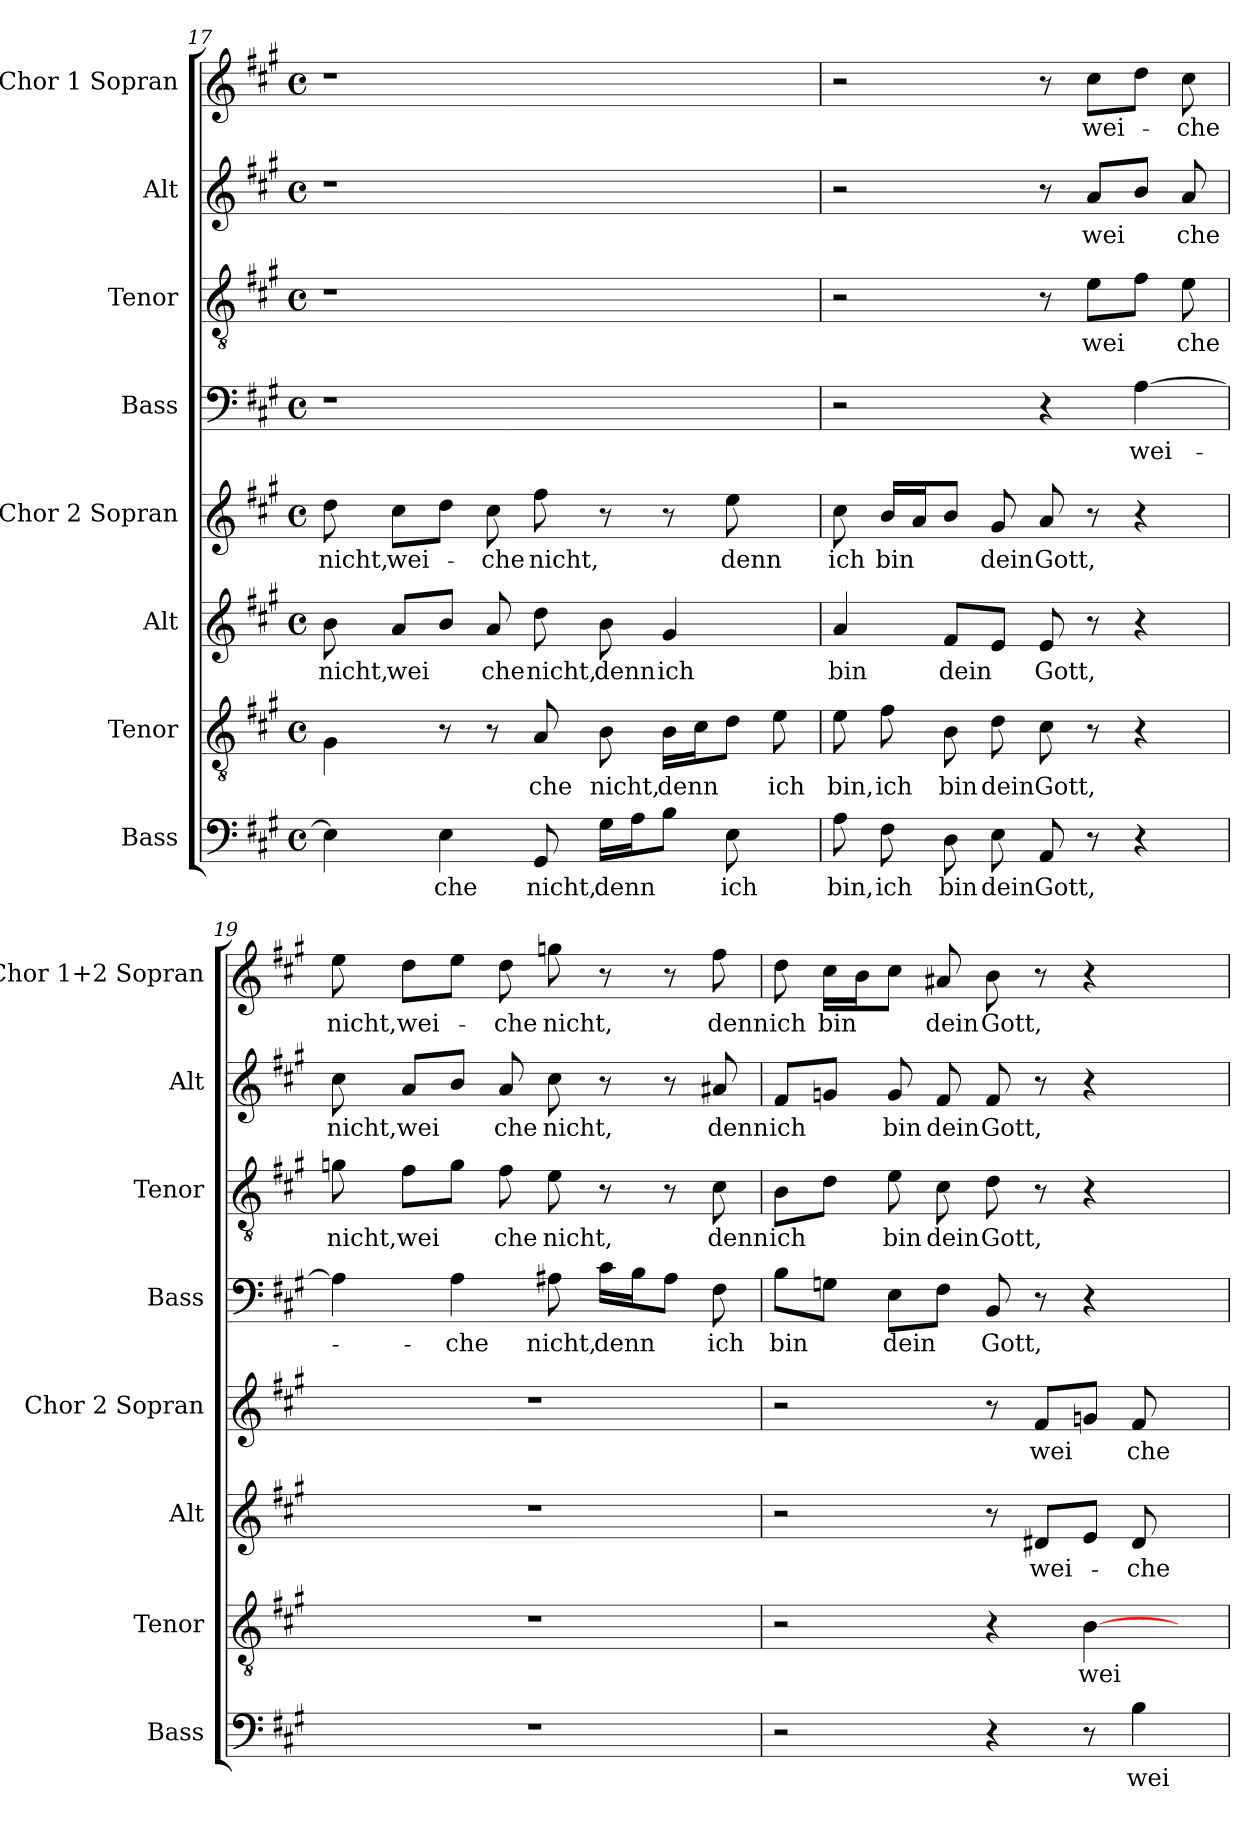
**kern	**text	**kern	**text	**kern	**text	**kern	**text	**kern	**text	**kern	**text	**kern	**text	**kern	**text
*part8	*part8	*part7	*part7	*part6	*part6	*part5	*part5	*part4	*part4	*part3	*part3	*part2	*part2	*part1	*part1
*staff8	*staff8	*staff7	*staff7	*staff6	*staff6	*staff5	*staff5	*staff4	*staff4	*staff3	*staff3	*staff2	*staff2	*staff1	*staff1
*I"Bass	*	*I"Tenor	*	*I"Alt	*	*I"Chor 2  Sopran	*	*I"Bass	*	*I"Tenor	*	*I"Alt	*	*I"Chor 1  Sopran	*
*I'Bass	*	*I'Tenor	*	*I'Alt	*	*I'Chor 2  Sopran	*	*I'Bass	*	*I'Tenor	*	*I'Alt	*	*I'Chor 1+2  Sopran	*
*clefF4	*	*clefGv2	*	*clefG2	*	*clefG2	*	*clefF4	*	*clefGv2	*	*clefG2	*	*clefG2	*
*k[f#c#g#]	*	*k[f#c#g#]	*	*k[f#c#g#]	*	*k[f#c#g#]	*	*k[f#c#g#]	*	*k[f#c#g#]	*	*k[f#c#g#]	*	*k[f#c#g#]	*
*A:	*	*A:	*	*A:	*	*A:	*	*A:	*	*A:	*	*A:	*	*A:	*
*M4/4	*	*M4/4	*	*M4/4	*	*M4/4	*	*M4/4	*	*M4/4	*	*M4/4	*	*M4/4	*
*met(c)	*	*met(c)	*	*met(c)	*	*met(c)	*	*met(c)	*	*met(c)	*	*met(c)	*	*met(c)	*
=17	=17	=17	=17	=17	=17	=17	=17	=17	=17	=17	=17	=17	=17	=17	=17
!	!	!	!	!	!LO:LY:b:cj	!	!LO:LY:b:cj	!	!	!	!	!	!	!	!
4E\]	.	4G#\	.	8b\	nicht,	8dd\	nicht,	1r	.	1r	.	1r	.	1r	.
!	!	!	!	!	!LO:LY:b	!	!LO:LY:b	!	!	!	!	!	!	!	!
.	.	.	.	8a/L	wei	8cc#\L	wei-	.	.	.	.	.	.	.	.
!	!LO:LY:b:cj	!	!	!	!	!	!	!	!	!	!	!	!	!	!
4E\	che	8r	.	8b/J	.	8dd\J	.	.	.	.	.	.	.	.	.
!	!	!	!	!	!LO:LY:b:cj	!	!LO:LY:b:cj	!	!	!	!	!	!	!	!
.	.	8r	.	8a/	che	8cc#\	-che	.	.	.	.	.	.	.	.
!	!LO:LY:b:cj	!	!LO:LY:b:cj	!	!LO:LY:b:cj	!	!LO:LY:b:cj	!	!	!	!	!	!	!	!
8GG#/	nicht,	8A/	che	8dd\	nicht,	8ff#\	nicht,	.	.	.	.	.	.	.	.
!	!LO:LY:b	!	!LO:LY:b:cj	!	!LO:LY:b:cj	!	!	!	!	!	!	!	!	!	!
16G#\L	denn	8B\	nicht,	8b\	denn	8r	.	.	.	.	.	.	.	.	.
16A\	.	.	.	.	.	.	.	.	.	.	.	.	.	.	.
!	!	!	!LO:LY:b	!	!LO:LY:b:cj	!	!	!	!	!	!	!	!	!	!
8B\J	.	16B\L	denn	4g#/	ich	8r	.	.	.	.	.	.	.	.	.
.	.	16c#\	.	.	.	.	.	.	.	.	.	.	.	.	.
!	!LO:LY:b:cj	!	!	!	!	!	!LO:LY:b:cj	!	!	!	!	!	!	!	!
8E\	ich	8d\J	.	.	.	8ee\	denn	.	.	.	.	.	.	.	.
!	!	!	!LO:LY:b:cj	!	!	!	!	!	!	!	!	!	!	!	!
8ryy	.	8e\	ich	8ryy	.	8ryy	.	8ryy	.	8ryy	.	8ryy	.	8ryy	.
!!LO:LB:g=z
=18	=18	=18	=18	=18	=18	=18	=18	=18	=18	=18	=18	=18	=18	=18	=18
!	!LO:LY:b:cj	!	!LO:LY:b:cj	!	!LO:LY:b:cj	!	!LO:LY:b:cj	!	!	!	!	!	!	!	!
8A\	bin,	8e\	bin,	4a/	bin	8cc#\	ich	2r	.	2r	.	2r	.	2r	.
!	!LO:LY:b:cj	!	!LO:LY:b:cj	!	!	!	!LO:LY:b	!	!	!	!	!	!	!	!
8F#\	ich	8f#\	ich	.	.	16b/L	bin	.	.	.	.	.	.	.	.
.	.	.	.	.	.	16a/	.	.	.	.	.	.	.	.	.
!	!LO:LY:b:cj	!	!LO:LY:b:cj	!	!LO:LY:b	!	!	!	!	!	!	!	!	!	!
8D\	bin	8B\	bin	8f#/L	dein	8b/J	.	.	.	.	.	.	.	.	.
!	!LO:LY:b:cj	!	!LO:LY:b:cj	!	!	!	!LO:LY:b:cj	!	!	!	!	!	!	!	!
8E\	dein	8d\	dein	8e/J	.	8g#/	dein	.	.	.	.	.	.	.	.
!	!LO:LY:b:cj	!	!LO:LY:b:cj	!	!LO:LY:b:cj	!	!LO:LY:b:cj	!	!	!	!	!	!	!	!
8AA/	Gott,	8c#\	Gott,	8e/	Gott,	8a/	Gott,	4r	.	8r	.	8r	.	8r	.
!	!	!	!	!	!	!	!	!	!	!	!LO:LY:b	!	!LO:LY:b	!	!LO:LY:b
8r	.	8r	.	8r	.	8r	.	.	.	8e\L	wei	8a/L	wei	8cc#\L	wei-
!	!	!	!	!	!	!	!	!	!LO:LY:b	!	!	!	!	!	!
4r	.	4r	.	4r	.	4r	.	[>4A\	wei-	8f#\J	.	8b/J	.	8dd\J	.
!	!	!	!	!	!	!	!	!	!	!	!LO:LY:b:cj	!	!LO:LY:b:cj	!	!LO:LY:b:cj
.	.	.	.	.	.	.	.	.	.	8e\	che	8a/	che	8cc#\	-che
=19	=19	=19	=19	=19	=19	=19	=19	=19	=19	=19	=19	=19	=19	=19	=19
!	!	!	!	!	!	!	!	!	!	!	!LO:LY:b:cj	!	!LO:LY:b:cj	!	!LO:LY:b:cj
1r	.	1r	.	1r	.	1r	.	4A\]	.	8gn\	nicht,	8cc#\	nicht,	8ee\	nicht,
!	!	!	!	!	!	!	!	!	!	!	!LO:LY:b	!	!LO:LY:b	!	!LO:LY:b
.	.	.	.	.	.	.	.	.	.	8f#\L	wei	8a/L	wei	8dd\L	wei-
!	!	!	!	!	!	!	!	!	!LO:LY:b:cj	!	!	!	!	!	!
.	.	.	.	.	.	.	.	4A\	-che	8g\J	.	8b/J	.	8ee\J	.
!	!	!	!	!	!	!	!	!	!	!	!LO:LY:b:cj	!	!LO:LY:b:cj	!	!LO:LY:b:cj
.	.	.	.	.	.	.	.	.	.	8f#\	che	8a/	che	8dd\	-che
!	!	!	!	!	!	!	!	!	!LO:LY:b:cj	!	!LO:LY:b:cj	!	!LO:LY:b:cj	!	!LO:LY:b:cj
.	.	.	.	.	.	.	.	8A#X\	nicht,	8e\	nicht,	8cc#\	nicht,	8ggn\	nicht,
!	!	!	!	!	!	!	!	!	!LO:LY:b	!	!	!	!	!	!
.	.	.	.	.	.	.	.	16c#\L	denn	8r	.	8r	.	8r	.
.	.	.	.	.	.	.	.	16B\	.	.	.	.	.	.	.
.	.	.	.	.	.	.	.	8A#\J	.	8r	.	8r	.	8r	.
!	!	!	!	!	!	!	!	!	!LO:LY:b:cj	!	!LO:LY:b:cj	!	!LO:LY:b:cj	!	!LO:LY:b:cj
.	.	.	.	.	.	.	.	8F#\	ich	8c#\	denn	8a#X/	denn	8ff#\	denn
=20	=20	=20	=20	=20	=20	=20	=20	=20	=20	=20	=20	=20	=20	=20	=20
!	!	!	!	!	!	!	!	!	!LO:LY:b	!	!LO:LY:b	!	!LO:LY:b	!	!LO:LY:b:cj
2r	.	2r	.	2r	.	2r	.	8B\L	bin	8B\L	ich	8f#/L	ich	8dd\	ich
!	!	!	!	!	!	!	!	!	!	!	!	!	!	!	!LO:LY:b
.	.	.	.	.	.	.	.	8Gn\J	.	8d\J	.	8gn/J	.	16cc#\L	bin
.	.	.	.	.	.	.	.	.	.	.	.	.	.	16b\	.
!	!	!	!	!	!	!	!	!	!LO:LY:b	!	!LO:LY:b:cj	!	!LO:LY:b:cj	!	!
.	.	.	.	.	.	.	.	8E\L	dein	8e\	bin	8g/	bin	8cc#\J	.
!	!	!	!	!	!	!	!	!	!	!	!LO:LY:b:cj	!	!LO:LY:b:cj	!	!LO:LY:b:cj
.	.	.	.	.	.	.	.	8F#\J	.	8c#\	dein	8f#/	dein	8a#X/	dein
!	!	!	!	!	!	!	!	!	!LO:LY:b:cj	!	!LO:LY:b:cj	!	!LO:LY:b:cj	!	!LO:LY:b:cj
4r	.	4r	.	8r	.	8r	.	8BB/	Gott,	8d\	Gott,	8f#/	Gott,	8b\	Gott,
!	!	!	!	!	!LO:LY:b	!	!LO:LY:b	!	!	!	!	!	!	!	!
.	.	.	.	8d#X/L	wei-	8f#/L	wei	8r	.	8r	.	8r	.	8r	.
!	!	!	!LO:LY:b	!	!	!	!	!	!	!	!	!	!	!	!
8r	.	[>4B\	wei	8e/J	.	8gn/J	.	4r	.	4r	.	4r	.	4r	.
!	!LO:LY:b	!	!	!	!LO:LY:b:cj	!	!LO:LY:b:cj	!	!	!	!	!	!	!	!
4B\	wei	.	.	8d#/	-che	8f#/	che	.	.	.	.	.	.	.	.
.	.	8ryy	.	8ryy	.	8ryy	.	8ryy	.	8ryy	.	8ryy	.	8ryy	.
=	=	=	=	=	=	=	=	=	=	=	=	=	=	=	=
*-	*-	*-	*-	*-	*-	*-	*-	*-	*-	*-	*-	*-	*-	*-	*-
